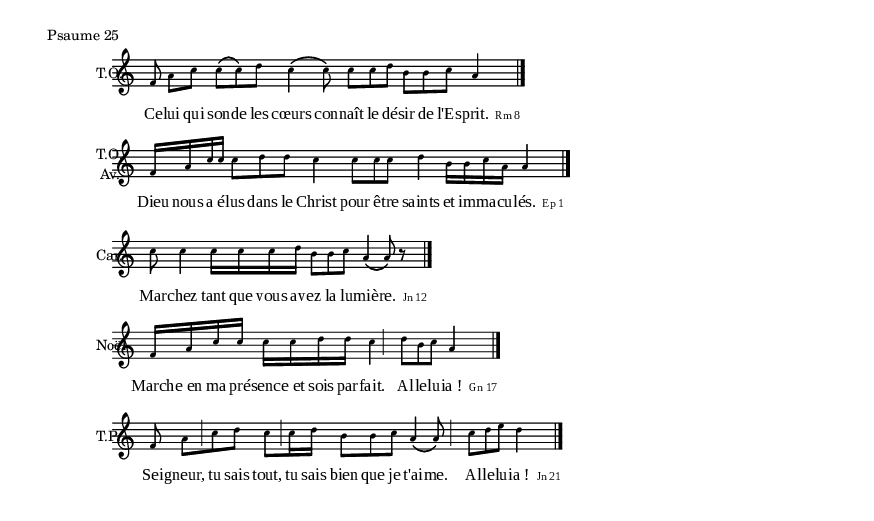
\version "2.12.0"
\include "definitions.ly"
\markup { Psaume 25}
\relative c' { 
	\new Staff {
		\cadenzaOn
		\set Staff.instrumentName = \markup{ \center-column { T.O. } }
		f8 a[ c]  
		\times 2/3 { c[\( c\) d] } 
		\times 2/3 { c4\( c8\) }
		\times 2/3 { c[ c d] }
		\times 2/3 { b[ b c] }
		a4
				
		\endBar
	}

	\addlyrics {
		Ce -- lui qui son -- de les cœurs con -- naît le dé -- sir de "l'Es" -- prit.
		\markup { \citation #"Rm 8" } }
	
}

\relative c' { 
	\new Staff {
		\cadenzaOn
		\set Staff.instrumentName = \markup{ \center-column { T.O. Av. } }
		
		f16[ a c c] 
		\times 2/3 { c8[ d d] }
		c4 
		\times 2/3 { c8[ c c] }
		
		d4 b16[ b c a] a4

		
		
		\endBar
	}

	\addlyrics {
		Dieu nous a é -- lus dans le Christ pour ê -- tre saints et im -- ma -- cu -- lés.
		\markup { \citation #"Ep 1" } }
	
	
}



\relative c' { 
	\new Staff {
		\cadenzaOn
		\set Staff.instrumentName = \markup{ \center-column { Car. } }
		
		c'8 c4
		c16[ c c d] \times 2/3 { b8[ b c] }
		a4\( a8\) r8
		
		\endBar
	}

	\addlyrics {
		Mar -- chez tant que vous av -- ez la lu -- miè -- re.
		\markup { \citation #"Jn 12" } }
	
	
}
\relative c' { 
	\new Staff {
		\cadenzaOn
		\set Staff.instrumentName = \markup{ \center-column { Noël } }
		
		f16[ a c c] 
		c16[ c d d] c4  \cesure \pespace
		\times 2/3 { d8[ b c] } a4
		\endBar
	}

	\addlyrics {
		March -- "e en" ma pré -- senc -- "e et" sois par -- fait. " Al" -- le -- lu -- "ia !"
		\markup { \citation #"Gn 17" } }
	
	
}

\relative c' { 
	\new Staff {
		\cadenzaOn
		\set Staff.instrumentName = \markup{ \center-column { T.P. } }
		f8 \times 2/3 { a[\cesure c d] }
		c8[\cesure c16 d] \times 2/3 { b8[ b c] }
		\times 2/3 { a4\( a8\) }
		\cesure \pespace
		\times 2/3 { c[ d e] } d4
		\endBar
	}

	\addlyrics {
		Sei -- gneur, tu sais tout, tu sais bien que je t'ai -- me. " Al" -- le -- lu -- "ia !"
		\markup { \citation #"Jn 21" } }
	
	
}
